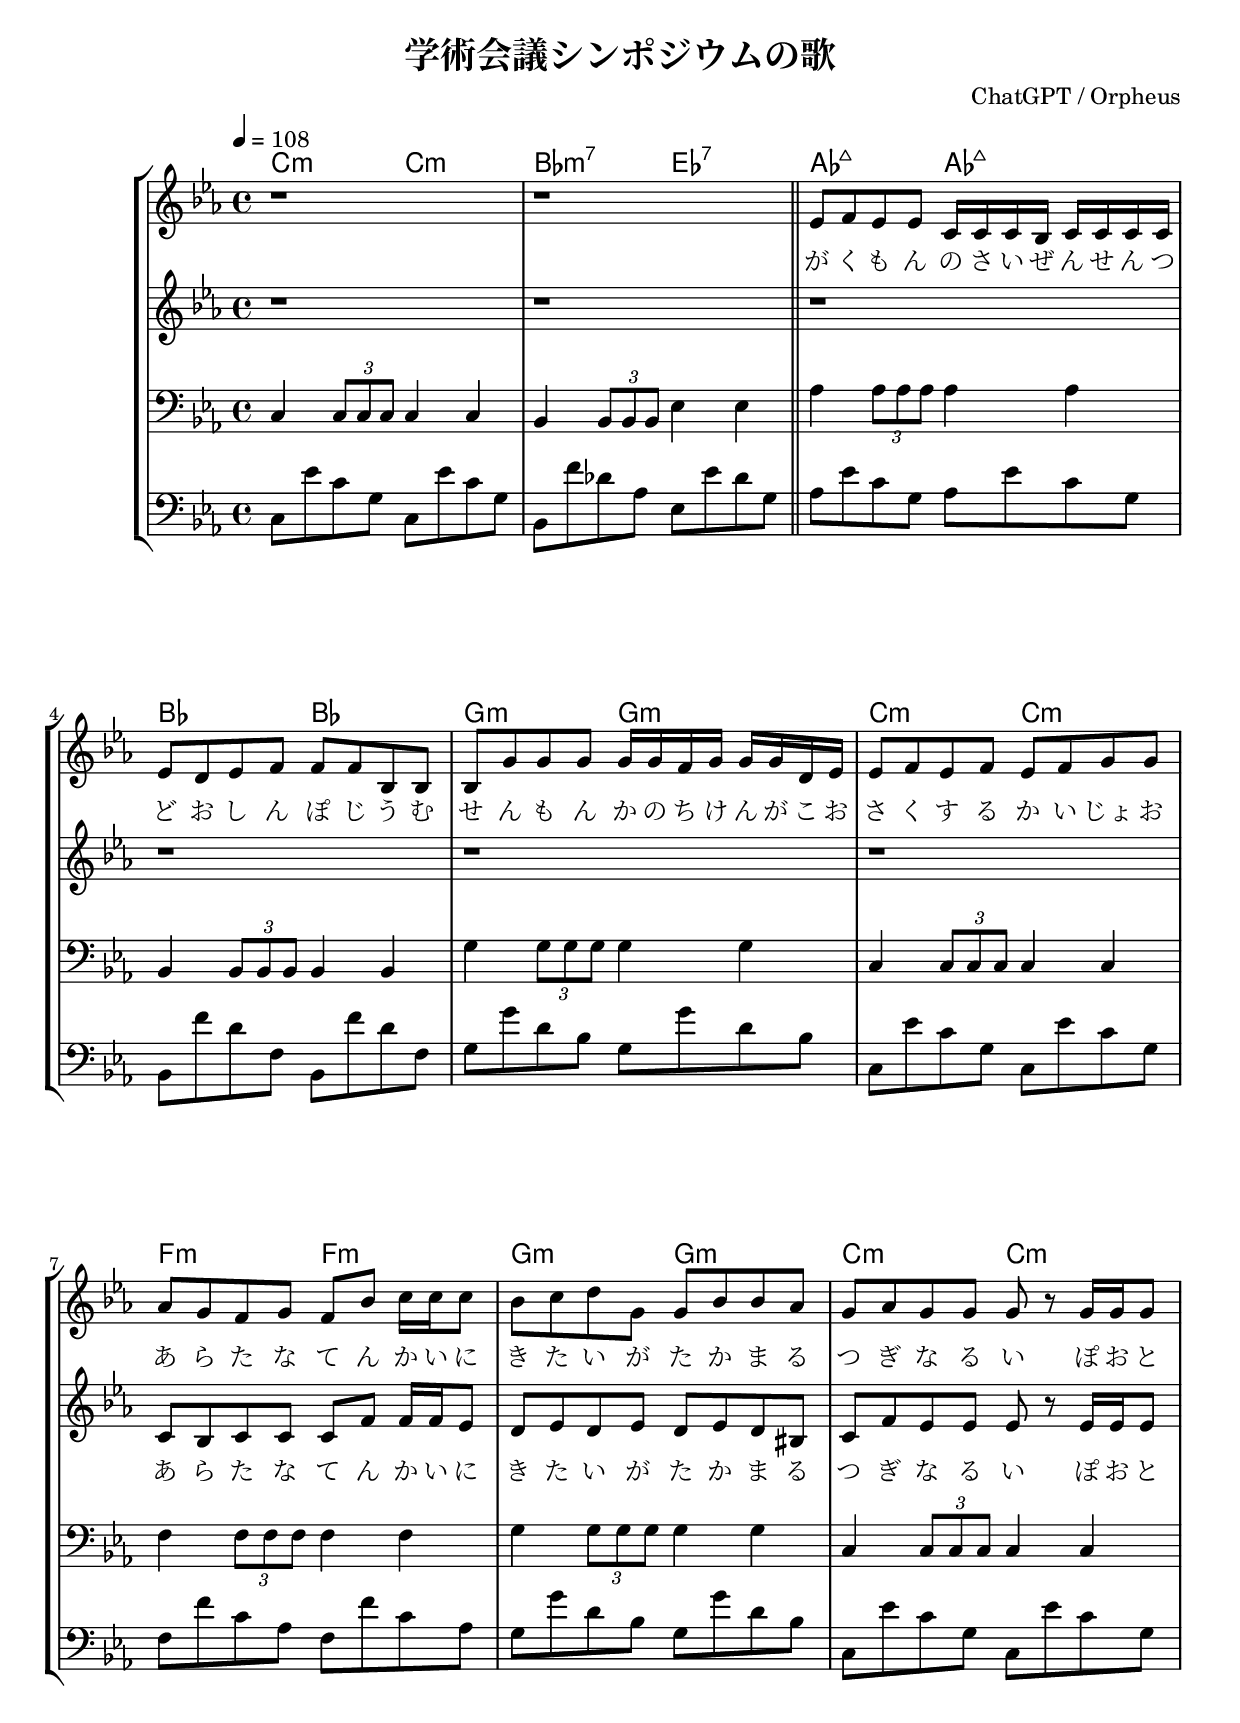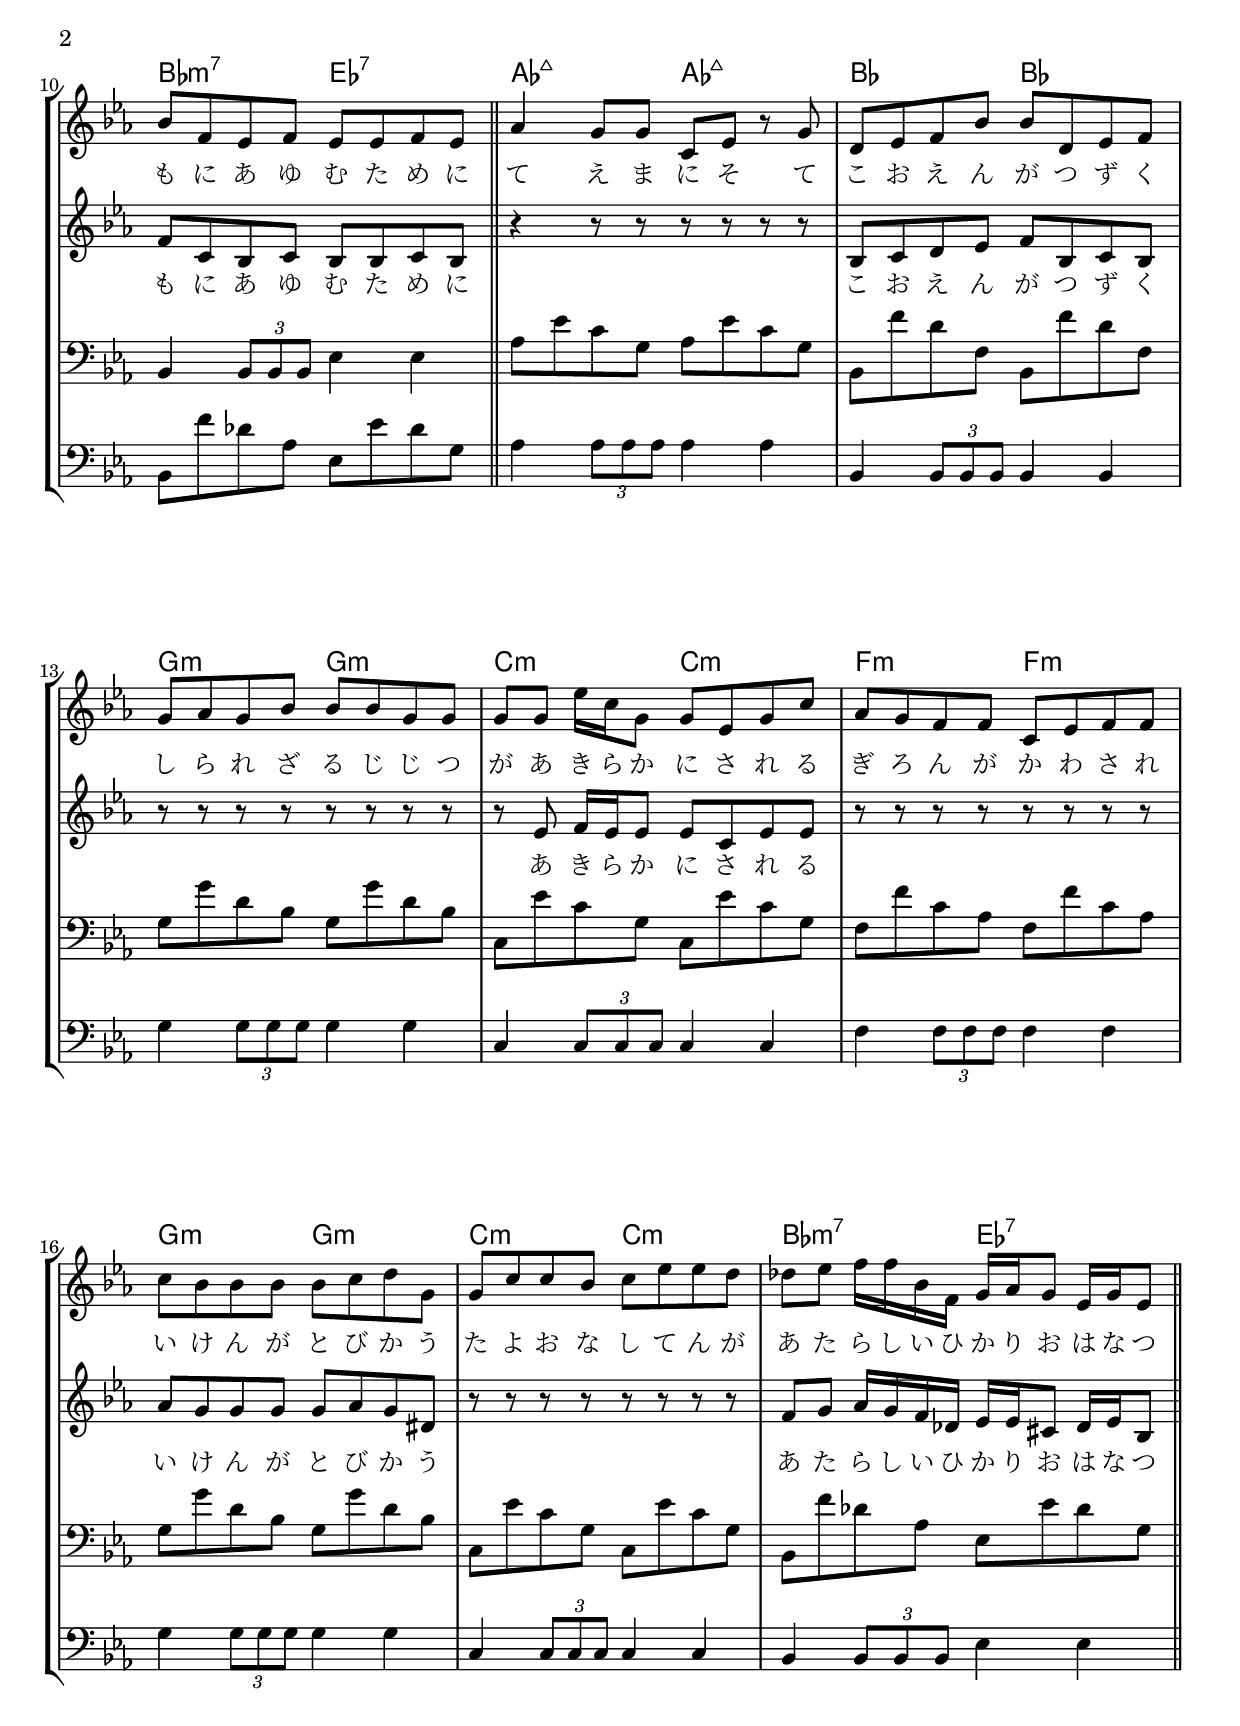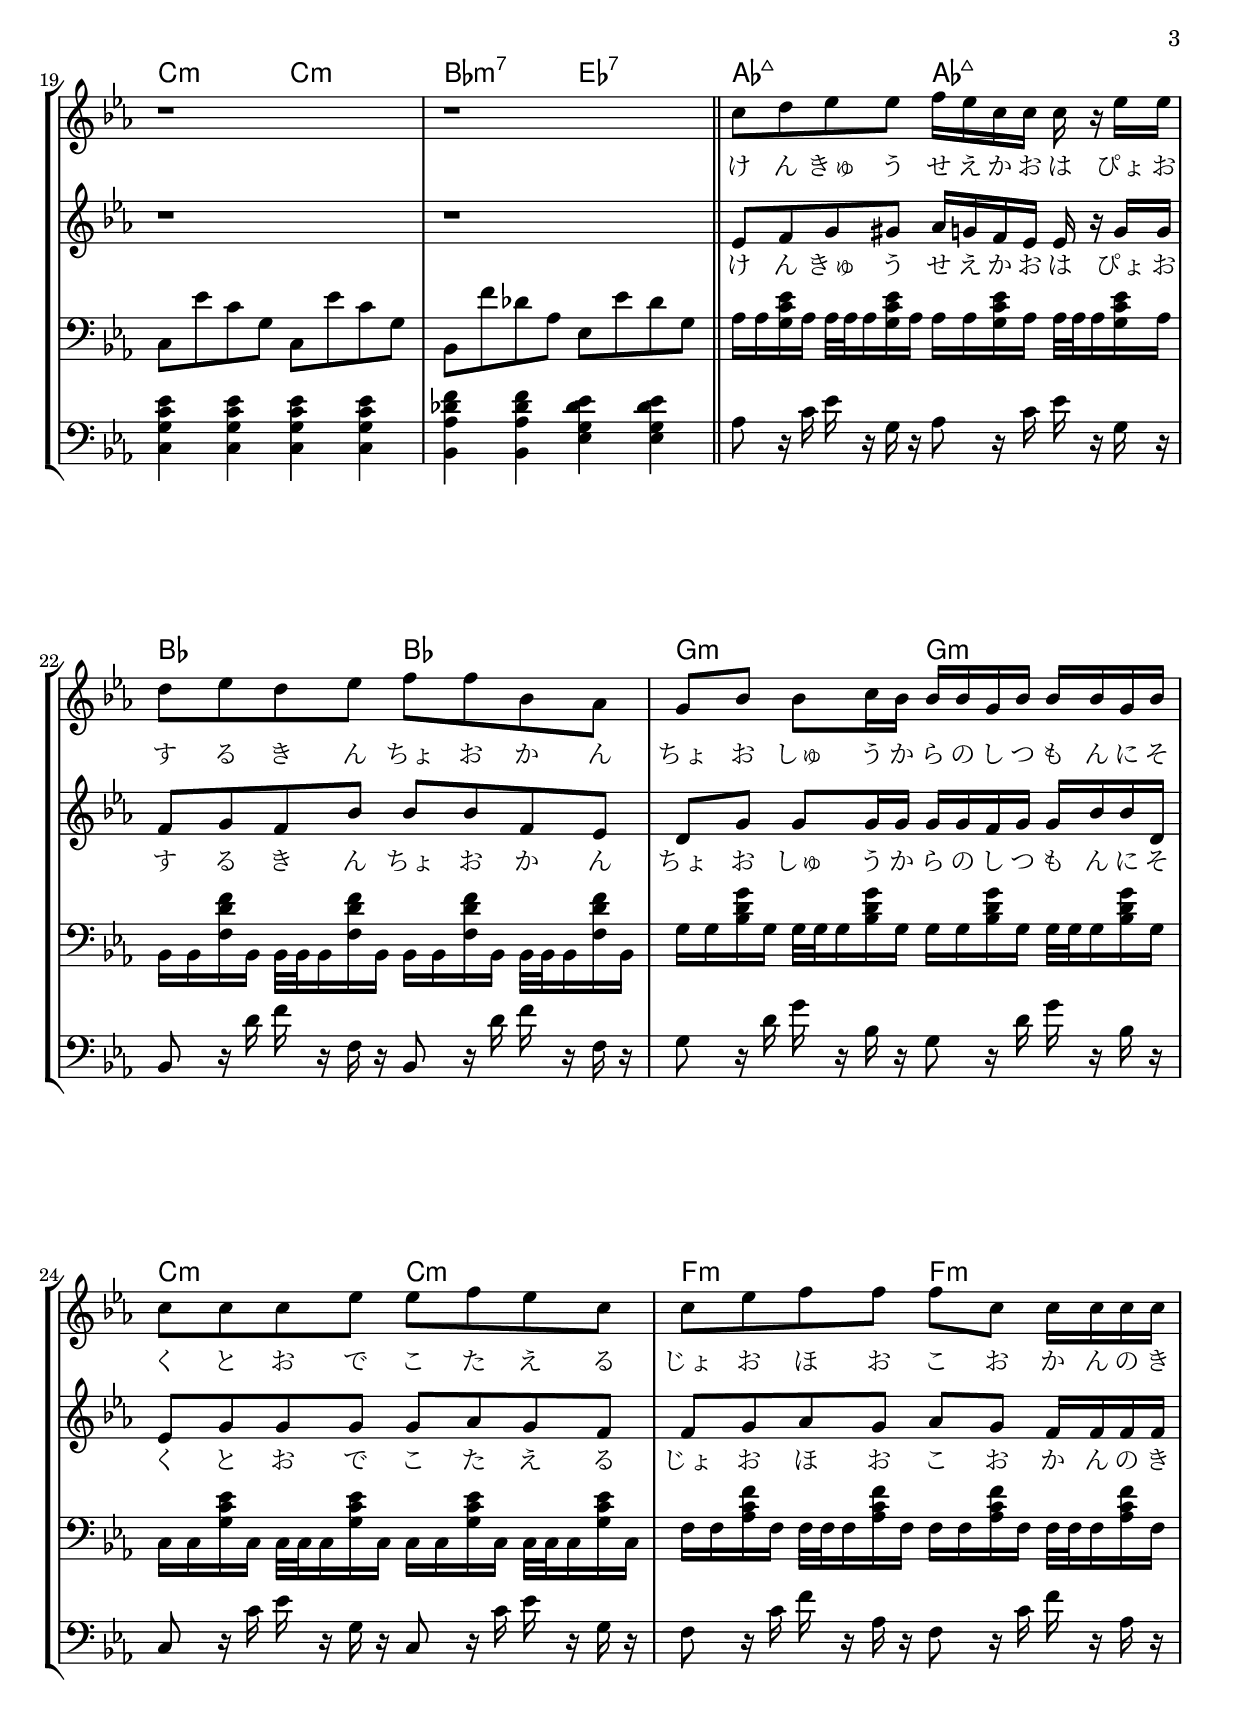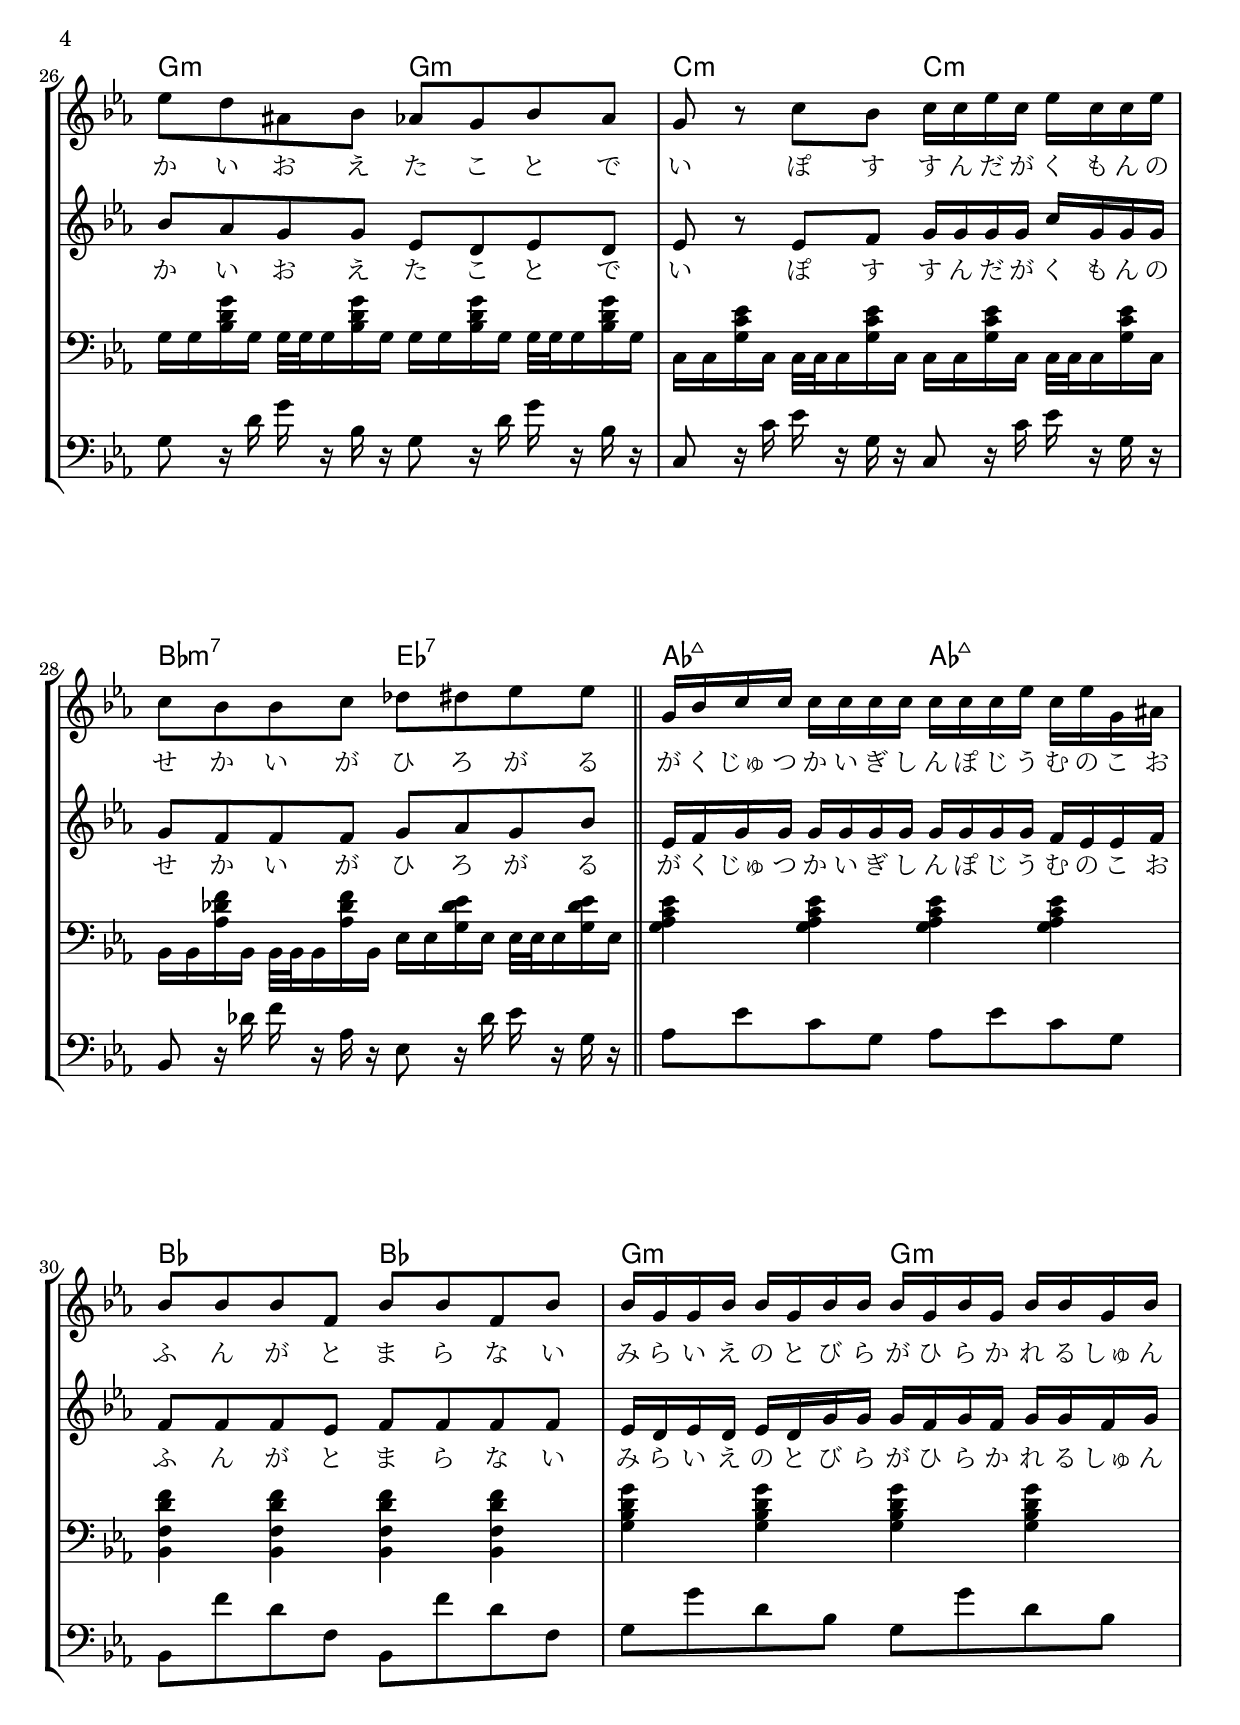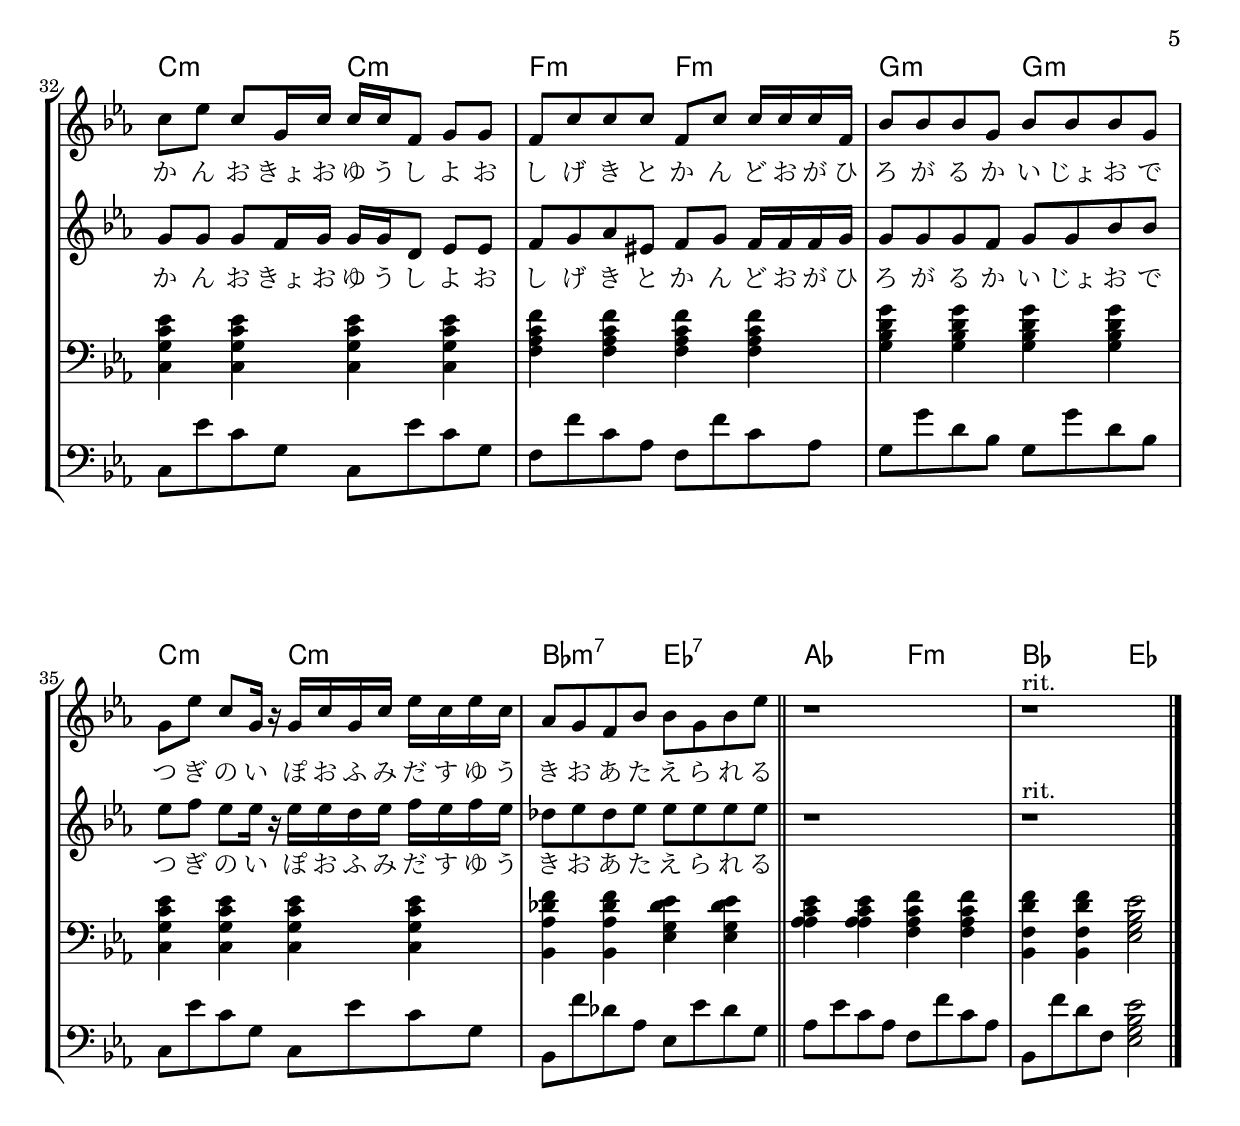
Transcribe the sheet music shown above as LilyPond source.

\version "2.12.1"

\header {
	title = \markup {学術会議シンポジウムの歌}
	composer = \markup \center-column {"ChatGPT / Orpheus"}
}

harmony = \chordmode {
	c2:m c:m bes:min7 es:7 

	as:maj7 as:maj7 bes bes g:m g:m c:m c:m f:m f:m g:m g:m c:m c:m bes:min7 es:7 

	as:maj7 as:maj7 bes bes g:m g:m c:m c:m f:m f:m g:m g:m c:m c:m bes:min7 es:7 

	c:m c:m bes:min7 es:7 

	as:maj7 as:maj7 bes bes g:m g:m c:m c:m f:m f:m g:m g:m c:m c:m bes:min7 es:7 

	as:maj7 as:maj7 bes bes g:m g:m c:m c:m f:m f:m g:m g:m c:m c:m bes:min7 es:7 

	as f:m bes es 
}

melody = {
	\key es \major
	\tempo 4 = 108
	r1 | r1   
	\set Staff.midiInstrument = #"fss0.35"
	\set Staff.midiMinimumVolume = #0.7
	\set Staff.midiMaximumVolume = #0.9
	es'8  f'8  es'8  es'8  c'16  c'16  c'16  bes16  c'16  c'16  c'16  c'16 
	es'8  d'8  es'8  f'8  f'8  f'8  bes8  bes8 
	bes8  g'8  g'8  g'8  g'16  g'16  f'16  g'16  g'16  g'16  d'16  es'16 
	es'8  f'8  es'8  f'8  es'8  f'8  g'8  g'8 
	as'8  g'8  f'8  g'8  f'8  bes'8  c''16  c''16  c''8 
	bes'8  c''8  d''8  g'8  g'8  bes'8  bes'8  as'8 
	g'8  as'8  g'8  g'8  g'8  r8  g'16  g'16  g'8 
	bes'8  f'8  es'8  f'8  es'8  es'8  f'8  es'8
	\set Staff.midiInstrument = #"fss0.35"
	\set Staff.midiMinimumVolume = #0.7
	\set Staff.midiMaximumVolume = #0.9
	as'4  g'8  g'8  c'8  es'8  r8  g'8 
	d'8  es'8  f'8  bes'8  bes'8  d'8  es'8  f'8 
	g'8  as'8  g'8  bes'8  bes'8  bes'8  g'8  g'8 
	g'8  g'8  es''16  c''16  g'8  g'8  es'8  g'8  c''8 
	as'8  g'8  f'8  f'8  c'8  es'8  f'8  f'8 
	c''8  bes'8  bes'8  bes'8  bes'8  c''8  d''8  g'8 
	g'8  c''8  c''8  bes'8  c''8  es''8  es''8  d''8 
	des''8  es''8  f''16  f''16  bes'16  f'16  g'16  as'16  g'8  es'16  g'16  es'8
	r1 | r1   
	\set Staff.midiInstrument = #"fss0.42"
	\set Staff.midiMinimumVolume = #0.7
	\set Staff.midiMaximumVolume = #0.9
	c''8  d''8  es''8  es''8  f''16  es''16  c''16  c''16  c''16  r16  es''16  es''16 
	d''8  es''8  d''8  es''8  f''8  f''8  bes'8  as'8 
	g'8  bes'8  bes'8  c''16  bes'16  bes'16  bes'16  g'16  bes'16  bes'16  bes'16  g'16  bes'16 
	c''8  c''8  c''8  es''8  es''8  f''8  es''8  c''8 
	c''8  es''8  f''8  f''8  f''8  c''8  c''16  c''16  c''16  c''16 
	es''8  d''8  ais'8  bes'8  as'8  g'8  bes'8  as'8 
	g'8  r8  c''8  bes'8  c''16  c''16  es''16  c''16  es''16  c''16  c''16  es''16 
	c''8  bes'8  bes'8  c''8  des''8  dis''8  es''8  es''8
	\set Staff.midiInstrument = #"fss0.42"
	\set Staff.midiMinimumVolume = #0.7
	\set Staff.midiMaximumVolume = #0.9
	g'16  bes'16  c''16  c''16  c''16  c''16  c''16  c''16  c''16  c''16  c''16  es''16  c''16  es''16  g'16  ais'16 
	bes'8  bes'8  bes'8  f'8  bes'8  bes'8  f'8  bes'8 
	bes'16  g'16  g'16  bes'16  bes'16  g'16  bes'16  bes'16  bes'16  g'16  bes'16  g'16  bes'16  bes'16  g'16  bes'16 
	c''8  es''8  c''8  g'16  c''16  c''16  c''16  f'8  g'8  g'8 
	f'8  c''8  c''8  c''8  f'8  c''8  c''16  c''16  c''16  f'16 
	bes'8  bes'8  bes'8  g'8  bes'8  bes'8  bes'8  g'8 
	g'8  es''8  c''8  g'16  r16  g'16  c''16  g'16  c''16  es''16  c''16  es''16  c''16 
	as'8  g'8  f'8  bes'8  bes'8  g'8  bes'8  es''8
	r1 | r1^"rit." \bar "|."
}

words = \lyricmode {
	
	が  く  も  ん  の  さ  い  ぜ  ん  せ  ん  つ  ど  お  し  ん  ぽ  じ  う  む  せ  ん  も  ん  か  の  ち  け  ん  が  こ  お  さ  く  す  る  か  い  じょ  お  あ  ら  た  な  て  ん  か  い  に  き  た  い  が  た  か  ま  る  つ  ぎ  な  る  い  ぽ  お  と  も  に  あ  ゆ  む  た  め  に  
	て  え  ま  に  そ  て  こ  お  え  ん  が  つ  ず  く  し  ら  れ  ざ  る  じ  じ  つ  が  あ  き  ら  か  に  さ  れ  る  ぎ  ろ  ん  が  か  わ  さ  れ  い  け  ん  が  と  び  か  う  た  よ  お  な  し  て  ん  が  あ  た  ら  し  い  ひ  か  り  お  は  な  つ  
	
	け  ん  きゅ  う  せ  え  か  お  は  ぴょ  お  す  る  き  ん  ちょ  お  か  ん  ちょ  お  しゅ  う  か  ら  の  し  つ  も  ん  に  そ  く  と  お  で  こ  た  え  る  じょ  お  ほ  お  こ  お  か  ん  の  き  か  い  お  え  た  こ  と  で  い  ぽ  す  す  ん  だ  が  く  も  ん  の  せ  か  い  が  ひ  ろ  が  る  
	が  く  じゅ  つ  か  い  ぎ  し  ん  ぽ  じ  う  む  の  こ  お  ふ  ん  が  と  ま  ら  な  い  み  ら  い  え  の  と  び  ら  が  ひ  ら  か  れ  る  しゅ  ん  か  ん  お  きょ  お  ゆ  う  し  よ  お  し  げ  き  と  か  ん  ど  お  が  ひ  ろ  が  る  か  い  じょ  お  で  つ  ぎ  の  い  ぽ  お  ふ  み  だ  す  ゆ  う  き  お  あ  た  え  ら  れ  る  
	
}

secondmelody = {
	\key es \major
	\tempo 4 = 108
	r1 | r1   
	\set Staff.midiInstrument = #"fss0.42"
	\set Staff.midiMinimumVolume = #0.7
	\set Staff.midiMaximumVolume = #0.9
	r1
r1
r1
r1
c'8  bes8  c'8  c'8  c'8  f'8  f'16  f'16  es'8 
	d'8  es'8  d'8  es'8  d'8  es'8  d'8  bis8 
	c'8  f'8  es'8  es'8  es'8  r8  es'16  es'16  es'8 
	f'8  c'8  bes8  c'8  bes8  bes8  c'8  bes8
	\set Staff.midiInstrument = #"fss0.42"
	\set Staff.midiMinimumVolume = #0.7
	\set Staff.midiMaximumVolume = #0.9
	r4  r8  r8  r8  r8  r8  r8 
	bes8  c'8  d'8  es'8  f'8  bes8  c'8  bes8 
	r8  r8  r8  r8  r8  r8  r8  r8 
	r8  es'8  f'16  es'16  es'8  es'8  c'8  es'8  es'8 
	r8  r8  r8  r8  r8  r8  r8  r8 
	as'8  g'8  g'8  g'8  g'8  as'8  g'8  dis'8 
	r8  r8  r8  r8  r8  r8  r8  r8 
	f'8  g'8  as'16  g'16  f'16  des'16  es'16  es'16  cis'8  des'16  es'16  bes8
	r1 | r1   
	\set Staff.midiInstrument = #"mmi0.42"
	\set Staff.midiMinimumVolume = #0.7
	\set Staff.midiMaximumVolume = #0.9
	es'8  f'8  g'8  gis'8  as'16  g'16  f'16  es'16  es'16  r16  g'16  g'16 
	f'8  g'8  f'8  bes'8  bes'8  bes'8  f'8  es'8 
	d'8  g'8  g'8  g'16  g'16  g'16  g'16  f'16  g'16  g'16  bes'16  bes'16  d'16 
	es'8  g'8  g'8  g'8  g'8  as'8  g'8  f'8 
	f'8  g'8  as'8  g'8  as'8  g'8  f'16  f'16  f'16  f'16 
	bes'8  as'8  g'8  g'8  es'8  d'8  es'8  d'8 
	es'8  r8  es'8  f'8  g'16  g'16  g'16  g'16  c''16  g'16  g'16  g'16 
	g'8  f'8  f'8  f'8  g'8  as'8  g'8  bes'8
	\set Staff.midiInstrument = #"mmi0.42"
	\set Staff.midiMinimumVolume = #0.7
	\set Staff.midiMaximumVolume = #0.9
	es'16  f'16  g'16  g'16  g'16  g'16  g'16  g'16  g'16  g'16  g'16  g'16  f'16  es'16  es'16  f'16 
	f'8  f'8  f'8  es'8  f'8  f'8  f'8  f'8 
	es'16  d'16  es'16  d'16  es'16  d'16  g'16  g'16  g'16  f'16  g'16  f'16  g'16  g'16  f'16  g'16 
	g'8  g'8  g'8  f'16  g'16  g'16  g'16  d'8  es'8  es'8 
	f'8  g'8  as'8  eis'8  f'8  g'8  f'16  f'16  f'16  g'16 
	g'8  g'8  g'8  f'8  g'8  g'8  bes'8  bes'8 
	es''8  f''8  es''8  es''16  r16  es''16  es''16  d''16  es''16  f''16  es''16  f''16  es''16 
	des''8  es''8  des''8  es''8  es''8  es''8  es''8  es''8
	r1 | r1^"rit." \bar "|."
}

secondwords = \lyricmode {
	
	あ  ら  た  な  て  ん  か  い  に  き  た  い  が  た  か  ま  る  つ  ぎ  な  る  い  ぽ  お  と  も  に  あ  ゆ  む  た  め  に  
	こ  お  え  ん  が  つ  ず  く  あ  き  ら  か  に  さ  れ  る  い  け  ん  が  と  び  か  う  あ  た  ら  し  い  ひ  か  り  お  は  な  つ  
	
	け  ん  きゅ  う  せ  え  か  お  は  ぴょ  お  す  る  き  ん  ちょ  お  か  ん  ちょ  お  しゅ  う  か  ら  の  し  つ  も  ん  に  そ  く  と  お  で  こ  た  え  る  じょ  お  ほ  お  こ  お  か  ん  の  き  か  い  お  え  た  こ  と  で  い  ぽ  す  す  ん  だ  が  く  も  ん  の  せ  か  い  が  ひ  ろ  が  る  
	が  く  じゅ  つ  か  い  ぎ  し  ん  ぽ  じ  う  む  の  こ  お  ふ  ん  が  と  ま  ら  な  い  み  ら  い  え  の  と  び  ら  が  ひ  ら  か  れ  る  しゅ  ん  か  ん  お  きょ  お  ゆ  う  し  よ  お  し  げ  き  と  か  ん  ど  お  が  ひ  ろ  が  る  か  い  じょ  お  で  つ  ぎ  の  い  ぽ  お  ふ  み  だ  す  ゆ  う  き  お  あ  た  え  ら  れ  る  
	
}

tempochange = {
	\tempo 4 = 108
	r1 | r1 \bar "||"
	\tempo 4 = 108
	r1 | r1 | r1 | r1 | r1 | r1 | r1 | r1 \bar "||"
	\tempo 4 = 108
	r1 | r1 | r1 | r1 | r1 | r1 | r1 | r1 \bar "||"
	\tempo 4 = 108
	r1 | r1 \bar "||"
	\tempo 4 = 108
	r1 | r1 | r1 | r1 | r1 | r1 | r1 | r1 \bar "||"
	\tempo 4 = 108
	r1 | r1 | r1 | r1 | r1 | r1 | r1 | r1 \bar "||"
	\tempo 4 = 108
	r1 | \tempo 4 = 81 r2 \tempo 4 = 72 r2 \bar "|."
}

mainacc = {
	\clef bass
	\set Staff.midiInstrument = #"Recorder"
	\set Staff.midiMinimumVolume = #0.3
	\set Staff.midiMaximumVolume = #0.6
	\key es \major
	\tempo 4 = 108
	c4 \tuplet 3/2 { c8 c8 c8 }
	c4 c4
	bes,4 \tuplet 3/2 { bes,8 bes,8 bes,8 }
	es4 es4
	\bar "||"

	\set Staff.midiInstrument = #"String Ensemble 1"
	\set Staff.midiMinimumVolume = #0.3
	\set Staff.midiMaximumVolume = #0.6
	as4 \tuplet 3/2 { as8 as8 as8 }
	as4 as4
	bes,4 \tuplet 3/2 { bes,8 bes,8 bes,8 }
	bes,4 bes,4
	g4 \tuplet 3/2 { g8 g8 g8 }
	g4 g4
	c4 \tuplet 3/2 { c8 c8 c8 }
	c4 c4
	f4 \tuplet 3/2 { f8 f8 f8 }
	f4 f4
	g4 \tuplet 3/2 { g8 g8 g8 }
	g4 g4
	c4 \tuplet 3/2 { c8 c8 c8 }
	c4 c4
	bes,4 \tuplet 3/2 { bes,8 bes,8 bes,8 }
	es4 es4
	\bar "||"

	\set Staff.midiInstrument = #"String Ensemble 1"
	\set Staff.midiMinimumVolume = #0.3
	\set Staff.midiMaximumVolume = #0.6
	as8 es' c' g
	as8 es' c' g
	bes,8 f' d' f
	bes,8 f' d' f
	g8 g' d' bes
	g8 g' d' bes
	c8 es' c' g
	c8 es' c' g
	f8 f' c' as
	f8 f' c' as
	g8 g' d' bes
	g8 g' d' bes
	c8 es' c' g
	c8 es' c' g
	bes,8 f' des' as
	es8 es' des' g
	\bar "||"

	\set Staff.midiInstrument = #"Pizzicato Strings"
	\set Staff.midiMinimumVolume = #0.3
	\set Staff.midiMaximumVolume = #0.6
	c8 es' c' g
	c8 es' c' g
	bes,8 f' des' as
	es8 es' des' g
	\bar "||"

	\set Staff.midiInstrument = #"Choir Aahs"
	\set Staff.midiMinimumVolume = #0.3
	\set Staff.midiMaximumVolume = #0.6
	as16 as16 <g c' es'>16 as16   as32 as32 as16 <g c' es'>16 as16
	as16 as16 <g c' es'>16 as16   as32 as32 as16 <g c' es'>16 as16
	bes,16 bes,16 <f d' f'>16 bes,16   bes,32 bes,32 bes,16 <f d' f'>16 bes,16
	bes,16 bes,16 <f d' f'>16 bes,16   bes,32 bes,32 bes,16 <f d' f'>16 bes,16
	g16 g16 <bes d' g'>16 g16   g32 g32 g16 <bes d' g'>16 g16
	g16 g16 <bes d' g'>16 g16   g32 g32 g16 <bes d' g'>16 g16
	c16 c16 <g c' es'>16 c16   c32 c32 c16 <g c' es'>16 c16
	c16 c16 <g c' es'>16 c16   c32 c32 c16 <g c' es'>16 c16
	f16 f16 <as c' f'>16 f16   f32 f32 f16 <as c' f'>16 f16
	f16 f16 <as c' f'>16 f16   f32 f32 f16 <as c' f'>16 f16
	g16 g16 <bes d' g'>16 g16   g32 g32 g16 <bes d' g'>16 g16
	g16 g16 <bes d' g'>16 g16   g32 g32 g16 <bes d' g'>16 g16
	c16 c16 <g c' es'>16 c16   c32 c32 c16 <g c' es'>16 c16
	c16 c16 <g c' es'>16 c16   c32 c32 c16 <g c' es'>16 c16
	bes,16 bes,16 <as des' f'>16 bes,16   bes,32 bes,32 bes,16 <as des' f'>16 bes,16
	es16 es16 <g des' es'>16 es16   es32 es32 es16 <g des' es'>16 es16
	\bar "||"

	\set Staff.midiInstrument = #"Church organ"
	\set Staff.midiMinimumVolume = #0.3
	\set Staff.midiMaximumVolume = #0.6
	<as g c' es'>4 <as g c' es'>4
	<as g c' es'>4 <as g c' es'>4
	<bes, f d' f'>4 <bes, f d' f'>4
	<bes, f d' f'>4 <bes, f d' f'>4
	<g bes d' g'>4 <g bes d' g'>4
	<g bes d' g'>4 <g bes d' g'>4
	<c g c' es'>4 <c g c' es'>4
	<c g c' es'>4 <c g c' es'>4
	<f as c' f'>4 <f as c' f'>4
	<f as c' f'>4 <f as c' f'>4
	<g bes d' g'>4 <g bes d' g'>4
	<g bes d' g'>4 <g bes d' g'>4
	<c g c' es'>4 <c g c' es'>4
	<c g c' es'>4 <c g c' es'>4
	<bes, as des' f'>4 <bes, as des' f'>4
	<es g des' es'>4 <es g des' es'>4
	\bar "||"

	\set Staff.midiInstrument = #"Church organ"
	\set Staff.midiMinimumVolume = #0.3
	\set Staff.midiMaximumVolume = #0.6
	<as as c' es'>4 <as as c' es'>4
	<f as c' f'>4 <f as c' f'>4
	<bes, f d' f'>4 <bes, f d' f'>4
	<es g bes es'>2
	\bar "|."
}

subacc = {
	\clef bass
	\set Staff.midiInstrument = #"Pizzicato Strings"
	\set Staff.midiMinimumVolume = #0.3
	\set Staff.midiMaximumVolume = #0.6
	\key es \major
	\tempo 4 = 108
	c8 es' c' g
	c8 es' c' g
	bes,8 f' des' as
	es8 es' des' g
	\bar "||"

	\set Staff.midiInstrument = #"Pizzicato Strings"
	\set Staff.midiMinimumVolume = #0.3
	\set Staff.midiMaximumVolume = #0.6
	as8 es' c' g
	as8 es' c' g
	bes,8 f' d' f
	bes,8 f' d' f
	g8 g' d' bes
	g8 g' d' bes
	c8 es' c' g
	c8 es' c' g
	f8 f' c' as
	f8 f' c' as
	g8 g' d' bes
	g8 g' d' bes
	c8 es' c' g
	c8 es' c' g
	bes,8 f' des' as
	es8 es' des' g
	\bar "||"

	\set Staff.midiInstrument = #"Acoustic Bass"
	\set Staff.midiMinimumVolume = #0.3
	\set Staff.midiMaximumVolume = #0.6
	as4 \tuplet 3/2 { as8 as8 as8 }
	as4 as4
	bes,4 \tuplet 3/2 { bes,8 bes,8 bes,8 }
	bes,4 bes,4
	g4 \tuplet 3/2 { g8 g8 g8 }
	g4 g4
	c4 \tuplet 3/2 { c8 c8 c8 }
	c4 c4
	f4 \tuplet 3/2 { f8 f8 f8 }
	f4 f4
	g4 \tuplet 3/2 { g8 g8 g8 }
	g4 g4
	c4 \tuplet 3/2 { c8 c8 c8 }
	c4 c4
	bes,4 \tuplet 3/2 { bes,8 bes,8 bes,8 }
	es4 es4
	\bar "||"

	\set Staff.midiInstrument = #"String Ensemble 1"
	\set Staff.midiMinimumVolume = #0.3
	\set Staff.midiMaximumVolume = #0.6
	<c g c' es'>4 <c g c' es'>4
	<c g c' es'>4 <c g c' es'>4
	<bes, as des' f'>4 <bes, as des' f'>4
	<es g des' es'>4 <es g des' es'>4
	\bar "||"

	\set Staff.midiInstrument = #"String Ensemble 1"
	\set Staff.midiMinimumVolume = #0.3
	\set Staff.midiMaximumVolume = #0.6
	as8r16c'16es'16r16g16r16
	as8r16c'16es'16r16g16r16
	bes,8r16d'16f'16r16f16r16
	bes,8r16d'16f'16r16f16r16
	g8r16d'16g'16r16bes16r16
	g8r16d'16g'16r16bes16r16
	c8r16c'16es'16r16g16r16
	c8r16c'16es'16r16g16r16
	f8r16c'16f'16r16as16r16
	f8r16c'16f'16r16as16r16
	g8r16d'16g'16r16bes16r16
	g8r16d'16g'16r16bes16r16
	c8r16c'16es'16r16g16r16
	c8r16c'16es'16r16g16r16
	bes,8r16des'16f'16r16as16r16
	es8r16des'16es'16r16g16r16
	\bar "||"

	\set Staff.midiInstrument = #"Glockenspiel"
	\set Staff.midiMinimumVolume = #0.3
	\set Staff.midiMaximumVolume = #0.6
	as8 es' c' g
	as8 es' c' g
	bes,8 f' d' f
	bes,8 f' d' f
	g8 g' d' bes
	g8 g' d' bes
	c8 es' c' g
	c8 es' c' g
	f8 f' c' as
	f8 f' c' as
	g8 g' d' bes
	g8 g' d' bes
	c8 es' c' g
	c8 es' c' g
	bes,8 f' des' as
	es8 es' des' g
	\bar "||"

	\set Staff.midiInstrument = #"Glockenspiel"
	\set Staff.midiMinimumVolume = #0.3
	\set Staff.midiMaximumVolume = #0.6
	as8 es' c' as
	f8 f' c' as
	bes,8 f' d' f
	<es g bes es'>2
	\bar "|."
}

percA = {
	\drummode {
	cymr4 cymr4 cymr4 cymr4  |cymr4 cymr8 cymr16 cymr16 cymr4 cymr4  \bar "||"
	r1 |r1 |r1 |r1 |r1 |r1 |r1 |r1 \bar "||"
	r1  |r2. hho4  |r1  |r2. hho4  |r1  |r2. hho4  |r1  |r2. hho4  \bar "||"
	\times 16/12{ cymr8. cymr8 cymr16 cymr8. cymr8 cymr16 } |\times 16/12{ cymr8. cymr8 cymr4. r16 } \bar "||"
	r8 hho8 hho8 hho8 hho8 hho8 hho8 hho8  |hho8 hho8 hho8 hho8 hho8 hho8 hho8 hho8  |r8 hho8 hho8 hho8 hho8 hho8 hho8 hho8  |hho8 hho8 hho8 hho8 hho2  |r8 hho8 hho8 hho8 hho8 hho8 hho8 hho8  |hho8 hho8 hho8 hho8 hho8 hho8 hho8 hho8  |r8 hho8 hho8 hho8 hho8 hho8 hho8 hho8  |hho8 hho8 hho2.  \bar "||"
	r4 hh4 hh4 hh4  |hh4 hh4 hh4 hh4  |hh4 hh4 hh4 hh4  |hh4 hh4 hh4 hh4  |r4 hh4 hh4 hh4  |hh4 hh4 hh4 hh4  |hh4 hh4 hh4 hh4  |r1  \bar "||"
	cymr4 cymr4 cymr4 cymr4  |cymr4 cymr8 cymr16 cymr16 cymr4 cymr4  \bar "|."
	}
}

percB = {
	\drummode {
	r2 sn2  |r2 sn2  \bar "||"
	r1 |r1 |r1 |r1 |r1 |r1 |r1 |r1 \bar "||"
	r16 hhp16 hhp8 hhp16 hhp8 hhp2 r16  |r16 hhp16 hhp8 hhp16 hhp8 hhp2 r16  |r16 hhp16 hhp8 hhp16 hhp8 hhp2 r16  |r16 hhp16 hhp8 hhp16 hhp8 hhp2 r16  |r16 hhp16 hhp8 hhp16 hhp8 hhp2 r16  |r16 hhp16 hhp8 hhp16 hhp8 hhp2 r16  |r16 hhp16 hhp8 hhp16 hhp8 hhp2 r16  |r16 hhp16 hhp8 hhp16 hhp8 hhp2 hhp16  \bar "||"
	\times 16/12{ r2 r8 hhp8 } |\times 16/12{ r2. } \bar "||"
	r8 sn4 sn4 sn4 sn8  |r8 sn4 sn4 sn4 sn8  |r8 sn4 sn4 sn4 sn8  |r8 sn4 sn8 sn8 sn16 sn4 r16  |r8 sn4 sn4 sn4 sn8  |r8 sn4 sn4 sn4 sn8  |r8 sn4 sn4 sn4 sn8  |r8 sn8. sn16 sn8 sn16 sn16 sn16 sn8. sn8  \bar "||"
	r4 sn8 sn4. sn4  |r4 sn8 sn4. sn4  |r4 sn8 sn4. sn4  |r4 sn8 sn4. sn4  |r4 sn8 sn4. sn4  |r4 sn8 sn4. sn4  |r4 sn8 sn4. sn4  |sn16 sn16 sn16 sn16 sn16 sn16 sn16 sn16 sn16 sn16 sn16 sn16 sn16 sn16 sn16 sn16  \bar "||"
	r2 sn2  |r2 sn2  \bar "|."
	}
}

percC = {
	\drummode {
	bd2. r8 bd8  |bd2 r8 bd4.  \bar "||"
	r1 |r1 |r1 |r1 |r1 |r1 |r1 |r1 \bar "||"
	hh8. hh8. hh2 r8  |hh8. hh8. hh2 hh8  |hh8. hh8. hh2 r8  |hh8. hh8. hh2 hh8  |hh8. hh8. hh2 r8  |hh8. hh8. hh2 hh8  |hh8. hh8. hh2 r8  |hh8. hh8. hh4 hh4 hh8  \bar "||"
	\times 16/12{ bd4. bd4 r16 bd16 } |\times 16/12{ bd4 r16 bd16 bd4. } \bar "||"
	bd4 bd4 bd8. bd8 bd8.  |bd4 bd4 bd8. bd8 bd8.  |bd4 bd4 bd8. bd8 bd8.  |bd4 bd4 r16 bd4. r16  |bd4 bd4 bd8. bd8 bd8.  |bd4 bd4 bd8. bd8 bd8.  |bd4 bd4 bd8. bd8 bd8.  |bd8 bd8 bd8. bd8. bd8 bd8 bd8  \bar "||"
	bd4 bd4 bd4 bd4  |bd4 bd4 bd4 bd8 bd8  |bd4 bd4 bd4 bd4  |bd4 bd4 bd4 bd8 bd8  |bd4 bd4 bd4 bd4  |bd4 bd4 bd4 bd8 bd8  |bd4 bd4 bd4 bd4  |bd4 bd4 bd8 bd8 bd8 bd8  \bar "||"
	bd2. r8 bd8  |bd2 r8 bd4.  \bar "|."
	}
}

percD = {
	\drummode {
	r1 |r8. tommh8. tommh2 r8  \bar "||"
	r1 |r1 |r1 |r1 |r1 |r1 |r1 |r1 \bar "||"
	r2 ss2  |r2 ss2  |r2 ss2  |r2 ss2  |r2 ss2  |r2 ss2  |r2 ss2  |r2 ss2  \bar "||"
	\times 16/12{ r2. } |\times 16/12{ rb2. } \bar "||"
	cymc1  |r1  |cymc1  |r1  |cymc1  |r1  |cymc1  |r1  \bar "||"
	r8 hhp4 hhp4 hhp4 hhp8  |r8 hhp4 hhp4 hhp4 hhp8  |r8 hhp4 hhp4 hhp4 hhp8  |r8 hhp4 hhp4 hhp4 hhp8  |r8 hhp4 hhp4 hhp4 hhp8  |r8 hhp4 hhp4 hhp4 hhp8  |r8 hhp4 hhp4 hhp4 hhp8  |r8 hhp4 hhp4 hhp4 hhp8  \bar "||"
	r1 |r8. tommh8. tommh2 r8  \bar "|."
	}
}

percE = {
	\drummode {
	r1 |r2. toml8 toml8  \bar "||"
	r1 |r1 |r1 |r1 |r1 |r1 |r1 |r1 \bar "||"
	bd2 r8 bd4 bd8  |bd4. bd4 bd4 bd8  |bd2 r8 bd4 bd8  |bd4. bd4 bd4 bd8  |bd2 r8 bd4 bd8  |bd4. bd4 bd4 bd8  |bd2 r8 bd4 bd8  |bd4. bd4 bd4.  \bar "||"
	r1 |\times 16/12{ r4. sn8 sn4 } \bar "||"
	r1 |r1 |r1 |r2. tommh16 tommh8.  |r1 |r1 |r1 |r2. tommh16 tommh8.  \bar "||"
	cymc1  |r1 |r1 |r1 |cymc1  |r1 |r1 |r1 \bar "||"
	r1 |r2. toml8 toml8  \bar "|."
	}
}

percF = {
	\drummode {
	r1 |hho1  \bar "||"
	r1 | r1 | r1 | r1 | r1 | r1 | r1 | r1 \bar "||"
	r1 | r1 | r1 | r1 | r1 | r1 | r1 | r1 \bar "||"
	r1 |\times 16/12{ r2 r16 tommh16 tommh8 } \bar "||"
	r1 |r1 |r1 |r2. r8 tomfh16 tomfh16  |r1 |r1 |r1 |r2. r8 tomfh8  \bar "||"
	r1 | r1 | r1 | r1 | r1 | r1 | r1 | r1 \bar "||"
	r1 |hho1  \bar "|."
	}
}

percG = {
	\drummode {
	r1 | r1 \bar "||"
	r1 | r1 | r1 | r1 | r1 | r1 | r1 | r1 \bar "||"
	r1 | r1 | r1 | r1 | r1 | r1 | r1 | r1 \bar "||"
	r1 |\times 16/12{ r2 r8. toml16 } \bar "||"
	r1 |r1 |r1 |r1 |r1 |r1 |r1 |r2. tomml16 tomml8.  \bar "||"
	r1 | r1 | r1 | r1 | r1 | r1 | r1 | r1 \bar "||"
	r1 | r1 \bar "|."
	}
}

\score {
	<<
		\new StaffGroup <<
			\new ChordNames {\harmony}
			\new Voice = "melody" {\melody}
			\new Lyrics \lyricsto "melody" \words
			\new Voice = "secondmelody" {\secondmelody}
			\new Lyrics \lyricsto "secondmelody" \secondwords
			\new Staff = "mainacc" {\mainacc}
			\new Staff = "subacc" {\subacc}
		>>
	>>
	\layout { }
}
